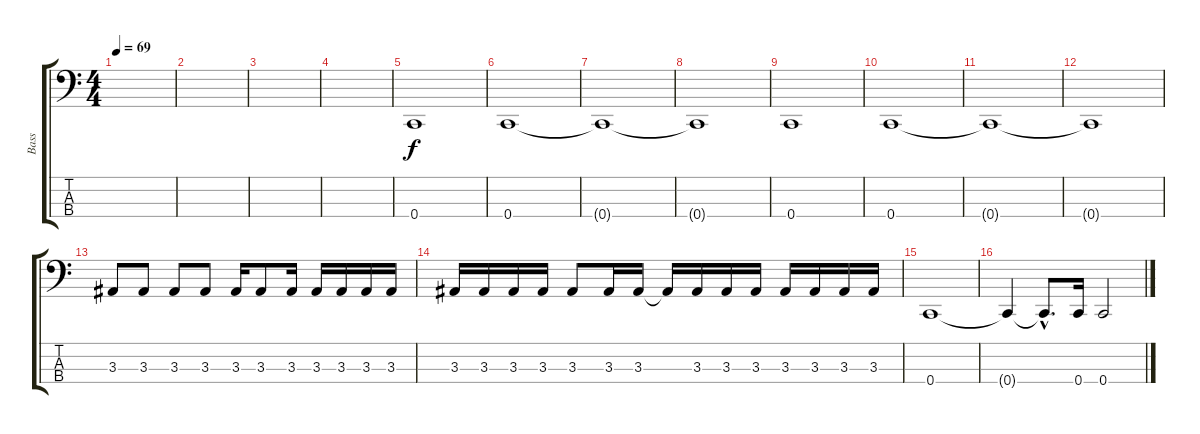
\track ("Bass " "Bass ") {instrument electricbasspick}
\staff {score tabs}
\tuning (F2 C2 G1 C1) {hide}
\ts (4 4)
\tempo 69
\clef f4
\ks c
|
|
|
|
0.4.1 |
0.4.1 |
0.4{t}.1 |
0.4{t}.1 |
0.4.1 |
0.4.1 |
0.4{t}.1 |
0.4{t}.1 |
3.3.8 3.3.8 3.3.8 3.3.8 3.3.16 3.3.8 3.3.16 3.3.16 3.3.16 3.3.16 3.3.16 |
3.3.16 3.3.16 3.3.16 3.3.16 3.3.8 3.3.16 3.3.16 3.3{t}.16 3.3.16 3.3.16 3.3.16 3.3.16 3.3.16 3.3.16 3.3.16 |
0.4.1 |
0.4{t}.4 0.4{hac t}.8{d} 0.4.16 0.4.2
